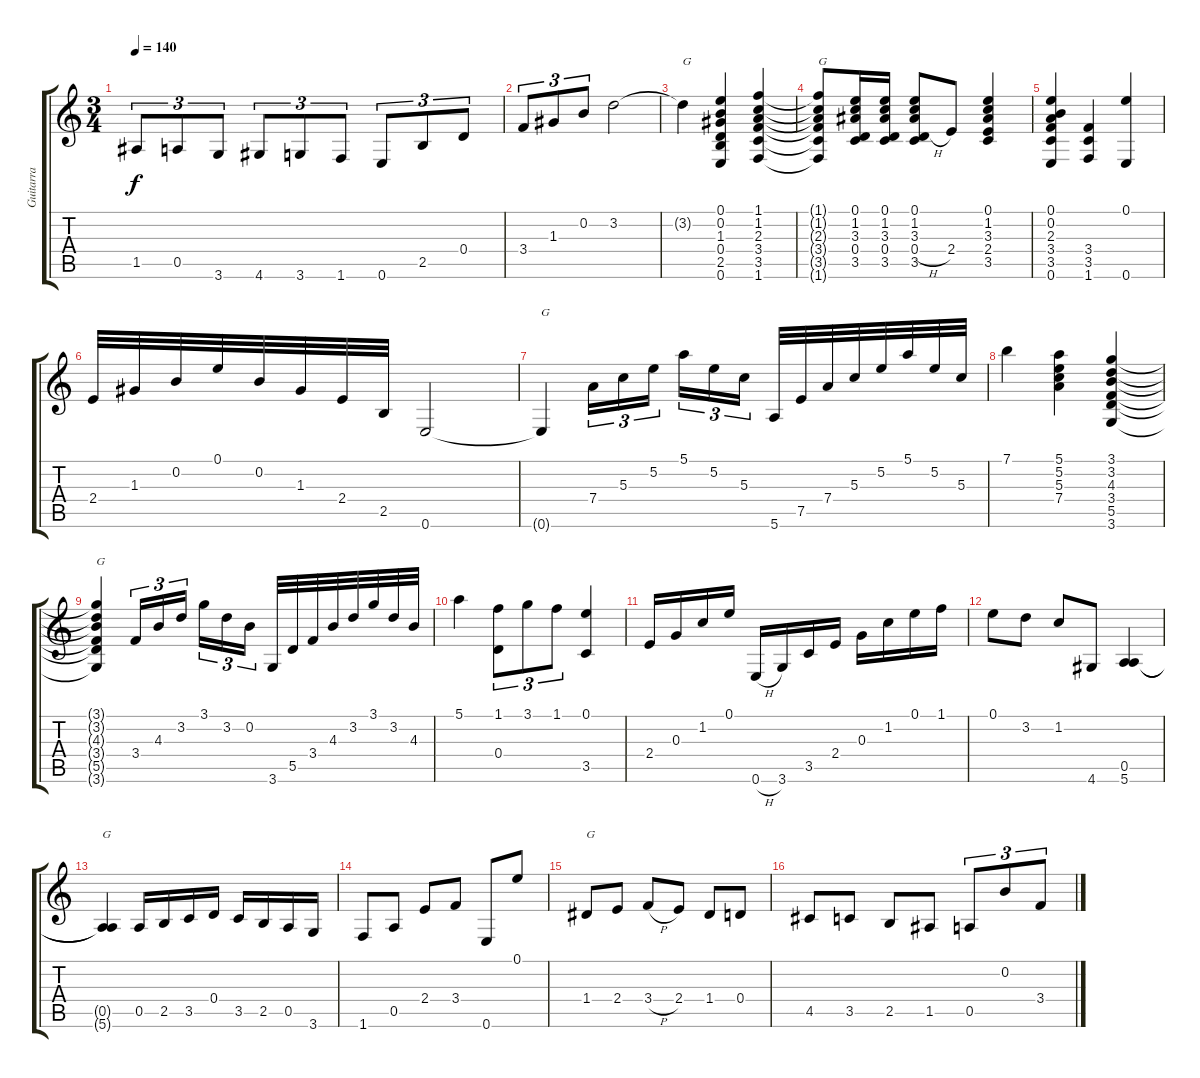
\track ("Guitarra" "Guitarra") {instrument acousticguitarnylon}
\staff {score tabs}
\tuning (E4 B3 G3 D3 A2 E2) {hide}
\ts (3 4)
\tempo 140
\clef g2
\ks c
1.5.8{tu (3 2) dy f} 0.5.8{tu (3 2)} 3.6.8{tu (3 2)} 4.6.8{tu (3 2)} 3.6.8{tu (3 2)} 1.6.8{tu (3 2)} 0.6.8{tu (3 2)} 2.5.8{tu (3 2)} 0.4.8{tu (3 2)} |
3.4.8{tu (3 2)} 1.3.8{tu (3 2)} 0.2.8{tu (3 2)} 3.2.2 |
3.2{t}.4{txt "G"} (0.1 0.2 1.3 0.4 2.5 0.6).4 (1.1 1.2 2.3 3.4 3.5 1.6).4 |
(1.1{t} 1.2{t} 2.3{t} 3.4{t} 3.5{t} 1.6{t}).8{txt "G"} (0.1 1.2 3.3 0.4 3.5).16 (0.1 1.2 3.3 0.4 3.5).16 (0.1 1.2 3.3 0.4{h} 3.5).8 2.4.8 (0.1 1.2 3.3 2.4 3.5).4 |
(0.1 0.2 2.3 3.4 3.5 0.6).4 (3.4 3.5 1.6).4 (0.1 0.6).4 |
2.4.32 1.3.32 0.2.32 0.1.32 0.2.32 1.3.32 2.4.32 2.5.32 0.6.2 |
0.6{t}.4{txt "G"} 7.4.16{tu (3 2)} 5.3.16{tu (3 2)} 5.2.16{tu (3 2)} 5.1.16{tu (3 2)} 5.2.16{tu (3 2)} 5.3.16{tu (3 2)} 5.6.32 7.5.32 7.4.32 5.3.32 5.2.32 5.1.32 5.2.32 5.3.32 |
7.1.4 (5.1 5.2 5.3 7.4).4 (3.1 3.2 4.3 3.4 5.5 3.6).4 |
(3.1{t} 3.2{t} 4.3{t} 3.4{t} 5.5{t} 3.6{t}).4{txt "G"} 3.4.16{tu (3 2)} 4.3.16{tu (3 2)} 3.2.16{tu (3 2)} 3.1.16{tu (3 2)} 3.2.16{tu (3 2)} 0.2.16{tu (3 2)} 3.6.32 5.5.32 3.4.32 4.3.32 3.2.32 3.1.32 3.2.32 4.3.32 |
5.1.4 (1.1 0.4).8{tu (3 2)} 3.1.8{tu (3 2)} 1.1.8{tu (3 2)} (0.1 3.5).4 |
2.4.16 0.3.16 1.2.16 0.1.16 0.6{h}.16 3.6.16 3.5.16 2.4.16 0.3.16 1.2.16 0.1.16 1.1.16 |
0.1.8 3.2.8 1.2.8 4.6.8 (0.5 5.6).4 |
(0.5{t} 5.6{t}).4{txt "G"} 0.5.16 2.5.16 3.5.16 0.4.16 3.5.16 2.5.16 0.5.16 3.6.16 |
1.6.8 0.5.8 2.4.8 3.4.8 0.6.8 0.1.8 |
1.4.8{txt "G"} 2.4.8 3.4{h}.8 2.4.8 1.4.8 0.4.8 |
4.5.8 3.5.8 2.5.8 1.5.8 0.5.8{tu (3 2)} 0.2.8{tu (3 2)} 3.4.8{tu (3 2)}
